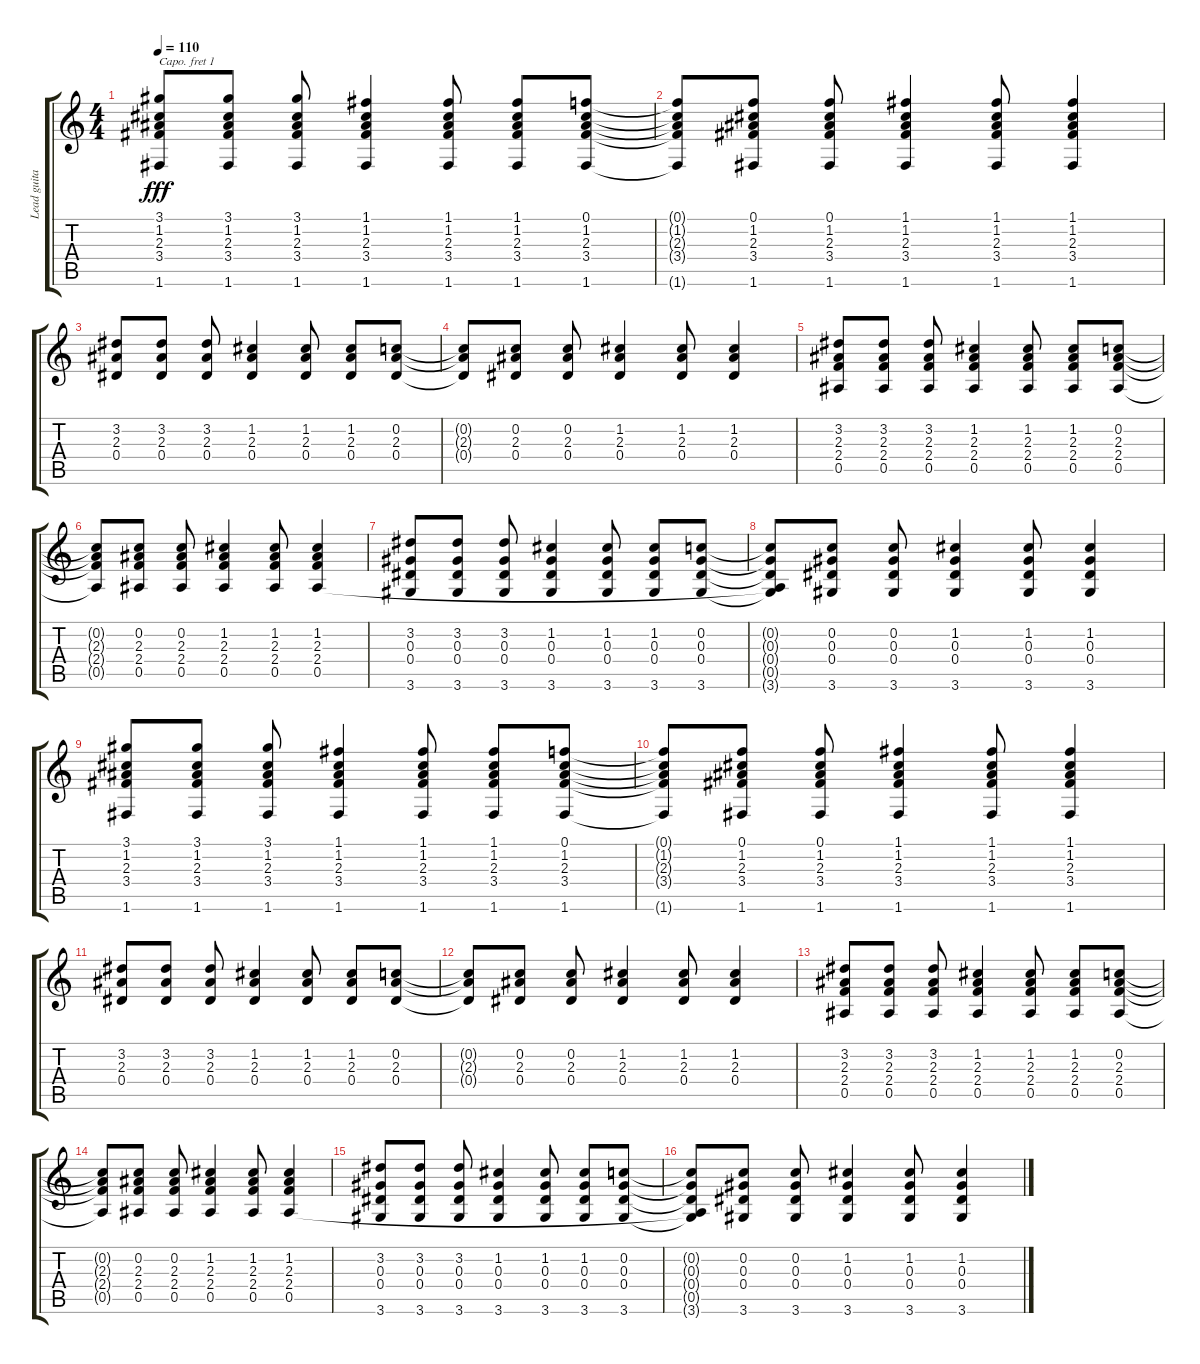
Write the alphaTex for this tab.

\track ("Lead guitar" "Lead guita") {instrument electricguitarmuted}
\staff {score tabs}
\capo 1
\tuning (E4 B3 G3 D3 A2 E2) {hide}
\ts (4 4)
\tempo 110
\clef g2
\ks c
(3.1 1.2 2.3 3.4 1.6).8{dy fff} (3.1 1.2 2.3 3.4 1.6).8 (3.1 1.2 2.3 3.4 1.6).8 (1.1 1.2 2.3 3.4 1.6).4 (1.1 1.2 2.3 3.4 1.6).8 (1.1 1.2 2.3 3.4 1.6).8 (0.1 1.2 2.3 3.4 1.6).8 |
(0.1{t} 1.2{t} 2.3{t} 3.4{t} 1.6{t}).8 (0.1 1.2 2.3 3.4 1.6).8 (0.1 1.2 2.3 3.4 1.6).8 (1.1 1.2 2.3 3.4 1.6).4 (1.1 1.2 2.3 3.4 1.6).8 (1.1 1.2 2.3 3.4 1.6).4 |
(3.2 2.3 0.4).8 (3.2 2.3 0.4).8 (3.2 2.3 0.4).8 (1.2 2.3 0.4).4 (1.2 2.3 0.4).8 (1.2 2.3 0.4).8 (0.2 2.3 0.4).8 |
(0.2{t} 2.3{t} 0.4{t}).8 (0.2 2.3 0.4).8 (0.2 2.3 0.4).8 (1.2 2.3 0.4).4 (1.2 2.3 0.4).8 (1.2 2.3 0.4).4 |
(3.2 2.3 2.4 0.5).8 (3.2 2.3 2.4 0.5).8 (3.2 2.3 2.4 0.5).8 (1.2 2.3 2.4 0.5).4 (1.2 2.3 2.4 0.5).8 (1.2 2.3 2.4 0.5).8 (0.2 2.3 2.4 0.5).8 |
(0.2{t} 2.3{t} 2.4{t} 0.5{t}).8 (0.2 2.3 2.4 0.5).8 (0.2 2.3 2.4 0.5).8 (1.2 2.3 2.4 0.5).4 (1.2 2.3 2.4 0.5).8 (1.2 2.3 2.4 0.5).4 |
(3.2 0.3 0.4 3.6).8 (3.2 0.3 0.4 3.6).8 (3.2 0.3 0.4 3.6).8 (1.2 0.3 0.4 3.6).4 (1.2 0.3 0.4 3.6).8 (1.2 0.3 0.4 3.6).8 (0.2 0.3 0.4 3.6).8 |
(0.2{t} 0.3{t} 0.4{t} 0.5{t} 3.6{t}).8 (0.2 0.3 0.4 3.6).8 (0.2 0.3 0.4 3.6).8 (1.2 0.3 0.4 3.6).4 (1.2 0.3 0.4 3.6).8 (1.2 0.3 0.4 3.6).4 |
(3.1 1.2 2.3 3.4 1.6).8 (3.1 1.2 2.3 3.4 1.6).8 (3.1 1.2 2.3 3.4 1.6).8 (1.1 1.2 2.3 3.4 1.6).4 (1.1 1.2 2.3 3.4 1.6).8 (1.1 1.2 2.3 3.4 1.6).8 (0.1 1.2 2.3 3.4 1.6).8 |
(0.1{t} 1.2{t} 2.3{t} 3.4{t} 1.6{t}).8 (0.1 1.2 2.3 3.4 1.6).8 (0.1 1.2 2.3 3.4 1.6).8 (1.1 1.2 2.3 3.4 1.6).4 (1.1 1.2 2.3 3.4 1.6).8 (1.1 1.2 2.3 3.4 1.6).4 |
(3.2 2.3 0.4).8 (3.2 2.3 0.4).8 (3.2 2.3 0.4).8 (1.2 2.3 0.4).4 (1.2 2.3 0.4).8 (1.2 2.3 0.4).8 (0.2 2.3 0.4).8 |
(0.2{t} 2.3{t} 0.4{t}).8 (0.2 2.3 0.4).8 (0.2 2.3 0.4).8 (1.2 2.3 0.4).4 (1.2 2.3 0.4).8 (1.2 2.3 0.4).4 |
(3.2 2.3 2.4 0.5).8 (3.2 2.3 2.4 0.5).8 (3.2 2.3 2.4 0.5).8 (1.2 2.3 2.4 0.5).4 (1.2 2.3 2.4 0.5).8 (1.2 2.3 2.4 0.5).8 (0.2 2.3 2.4 0.5).8 |
(0.2{t} 2.3{t} 2.4{t} 0.5{t}).8 (0.2 2.3 2.4 0.5).8 (0.2 2.3 2.4 0.5).8 (1.2 2.3 2.4 0.5).4 (1.2 2.3 2.4 0.5).8 (1.2 2.3 2.4 0.5).4 |
(3.2 0.3 0.4 3.6).8 (3.2 0.3 0.4 3.6).8 (3.2 0.3 0.4 3.6).8 (1.2 0.3 0.4 3.6).4 (1.2 0.3 0.4 3.6).8 (1.2 0.3 0.4 3.6).8 (0.2 0.3 0.4 3.6).8 |
(0.2{t} 0.3{t} 0.4{t} 0.5{t} 3.6{t}).8 (0.2 0.3 0.4 3.6).8 (0.2 0.3 0.4 3.6).8 (1.2 0.3 0.4 3.6).4 (1.2 0.3 0.4 3.6).8 (1.2 0.3 0.4 3.6).4
